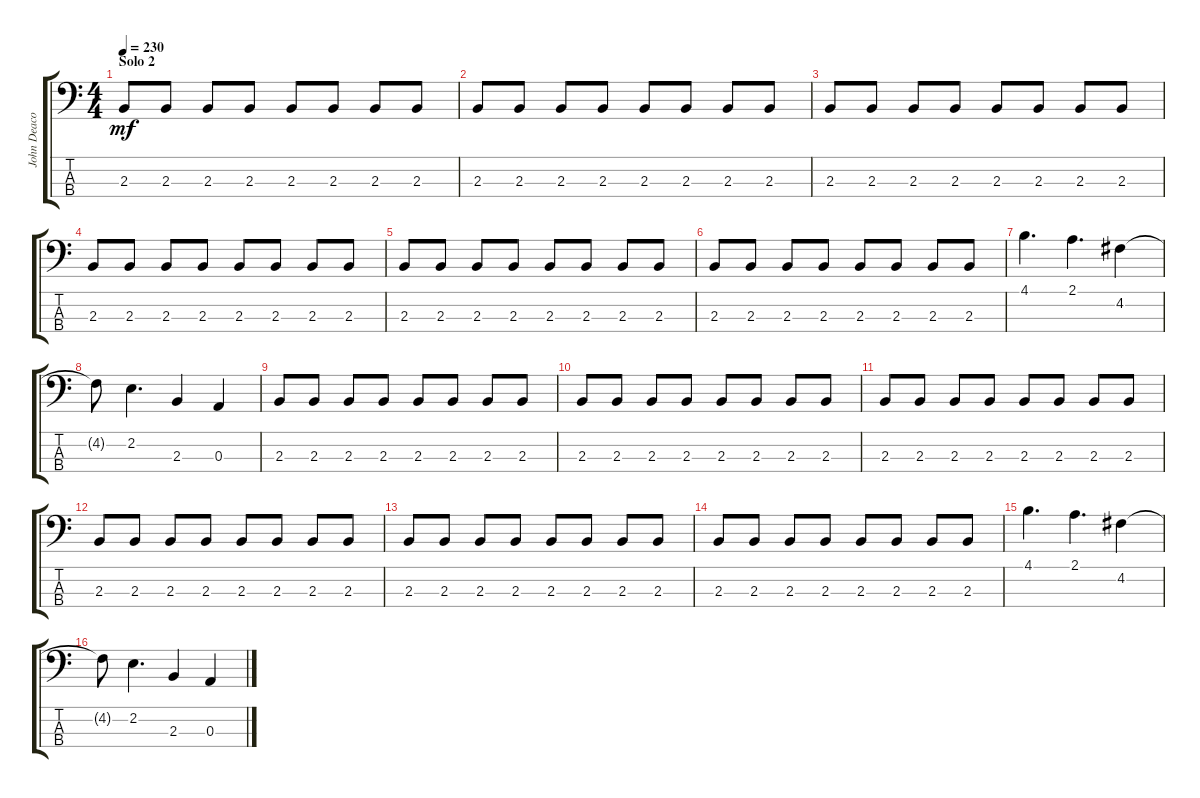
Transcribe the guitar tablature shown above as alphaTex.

\track ("John Deacon" "John Deaco") {instrument electricbassfinger}
\staff {score tabs}
\tuning (G2 D2 A1 E1) {hide}
\ts (4 4)
\section ("" "Solo 2")
\tempo 230
\clef f4
\ks c
2.3.8{dy mf} 2.3.8 2.3.8 2.3.8 2.3.8 2.3.8 2.3.8 2.3.8 |
2.3.8 2.3.8 2.3.8 2.3.8 2.3.8 2.3.8 2.3.8 2.3.8 |
2.3.8 2.3.8 2.3.8 2.3.8 2.3.8 2.3.8 2.3.8 2.3.8 |
2.3.8 2.3.8 2.3.8 2.3.8 2.3.8 2.3.8 2.3.8 2.3.8 |
2.3.8 2.3.8 2.3.8 2.3.8 2.3.8 2.3.8 2.3.8 2.3.8 |
2.3.8 2.3.8 2.3.8 2.3.8 2.3.8 2.3.8 2.3.8 2.3.8 |
4.1.4{d} 2.1.4{d} 4.2.4 |
4.2{t}.8 2.2.4{d} 2.3.4 0.3.4 |
2.3.8 2.3.8 2.3.8 2.3.8 2.3.8 2.3.8 2.3.8 2.3.8 |
2.3.8 2.3.8 2.3.8 2.3.8 2.3.8 2.3.8 2.3.8 2.3.8 |
2.3.8 2.3.8 2.3.8 2.3.8 2.3.8 2.3.8 2.3.8 2.3.8 |
2.3.8 2.3.8 2.3.8 2.3.8 2.3.8 2.3.8 2.3.8 2.3.8 |
2.3.8 2.3.8 2.3.8 2.3.8 2.3.8 2.3.8 2.3.8 2.3.8 |
2.3.8 2.3.8 2.3.8 2.3.8 2.3.8 2.3.8 2.3.8 2.3.8 |
4.1.4{d} 2.1.4{d} 4.2.4 |
4.2{t}.8 2.2.4{d} 2.3.4 0.3.4
